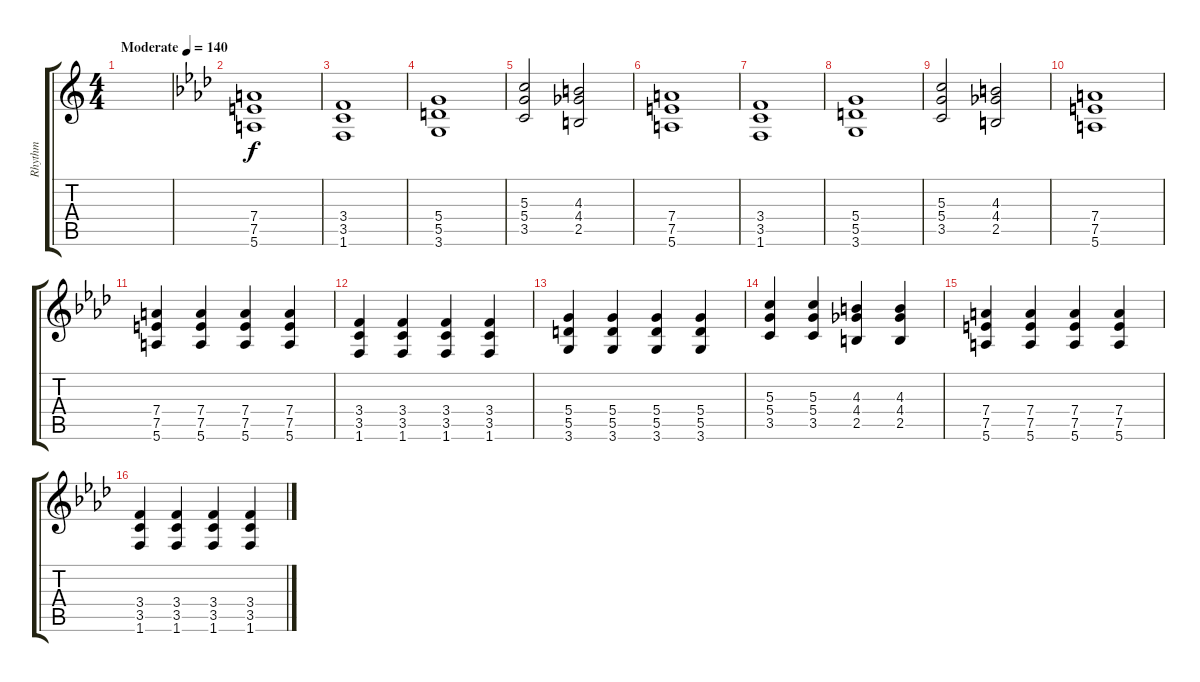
\track ("Rhythm" "Rhythm") {instrument distortionguitar}
\staff {score tabs}
\tuning (E4 B3 G3 D3 A2 E2) {hide}
\ts (4 4)
\tempo (140 "Moderate")
\clef g2
\ks c
|
\ks ab
(7.4 7.5 5.6).1 |
(3.4 3.5 1.6).1 |
(5.4 5.5 3.6).1 |
(5.3 5.4 3.5).2 (4.3 4.4 2.5).2 |
(7.4 7.5 5.6).1 |
(3.4 3.5 1.6).1 |
(5.4 5.5 3.6).1 |
(5.3 5.4 3.5).2 (4.3 4.4 2.5).2 |
(7.4 7.5 5.6).1 |
(7.4 7.5 5.6).4 (7.4 7.5 5.6).4 (7.4 7.5 5.6).4 (7.4 7.5 5.6).4 |
(3.4 3.5 1.6).4 (3.4 3.5 1.6).4 (3.4 3.5 1.6).4 (3.4 3.5 1.6).4 |
(5.4 5.5 3.6).4 (5.4 5.5 3.6).4 (5.4 5.5 3.6).4 (5.4 5.5 3.6).4 |
(5.3 5.4 3.5).4 (5.3 5.4 3.5).4 (4.3 4.4 2.5).4 (4.3 4.4 2.5).4 |
(7.4 7.5 5.6).4 (7.4 7.5 5.6).4 (7.4 7.5 5.6).4 (7.4 7.5 5.6).4 |
(3.4 3.5 1.6).4 (3.4 3.5 1.6).4 (3.4 3.5 1.6).4 (3.4 3.5 1.6).4
